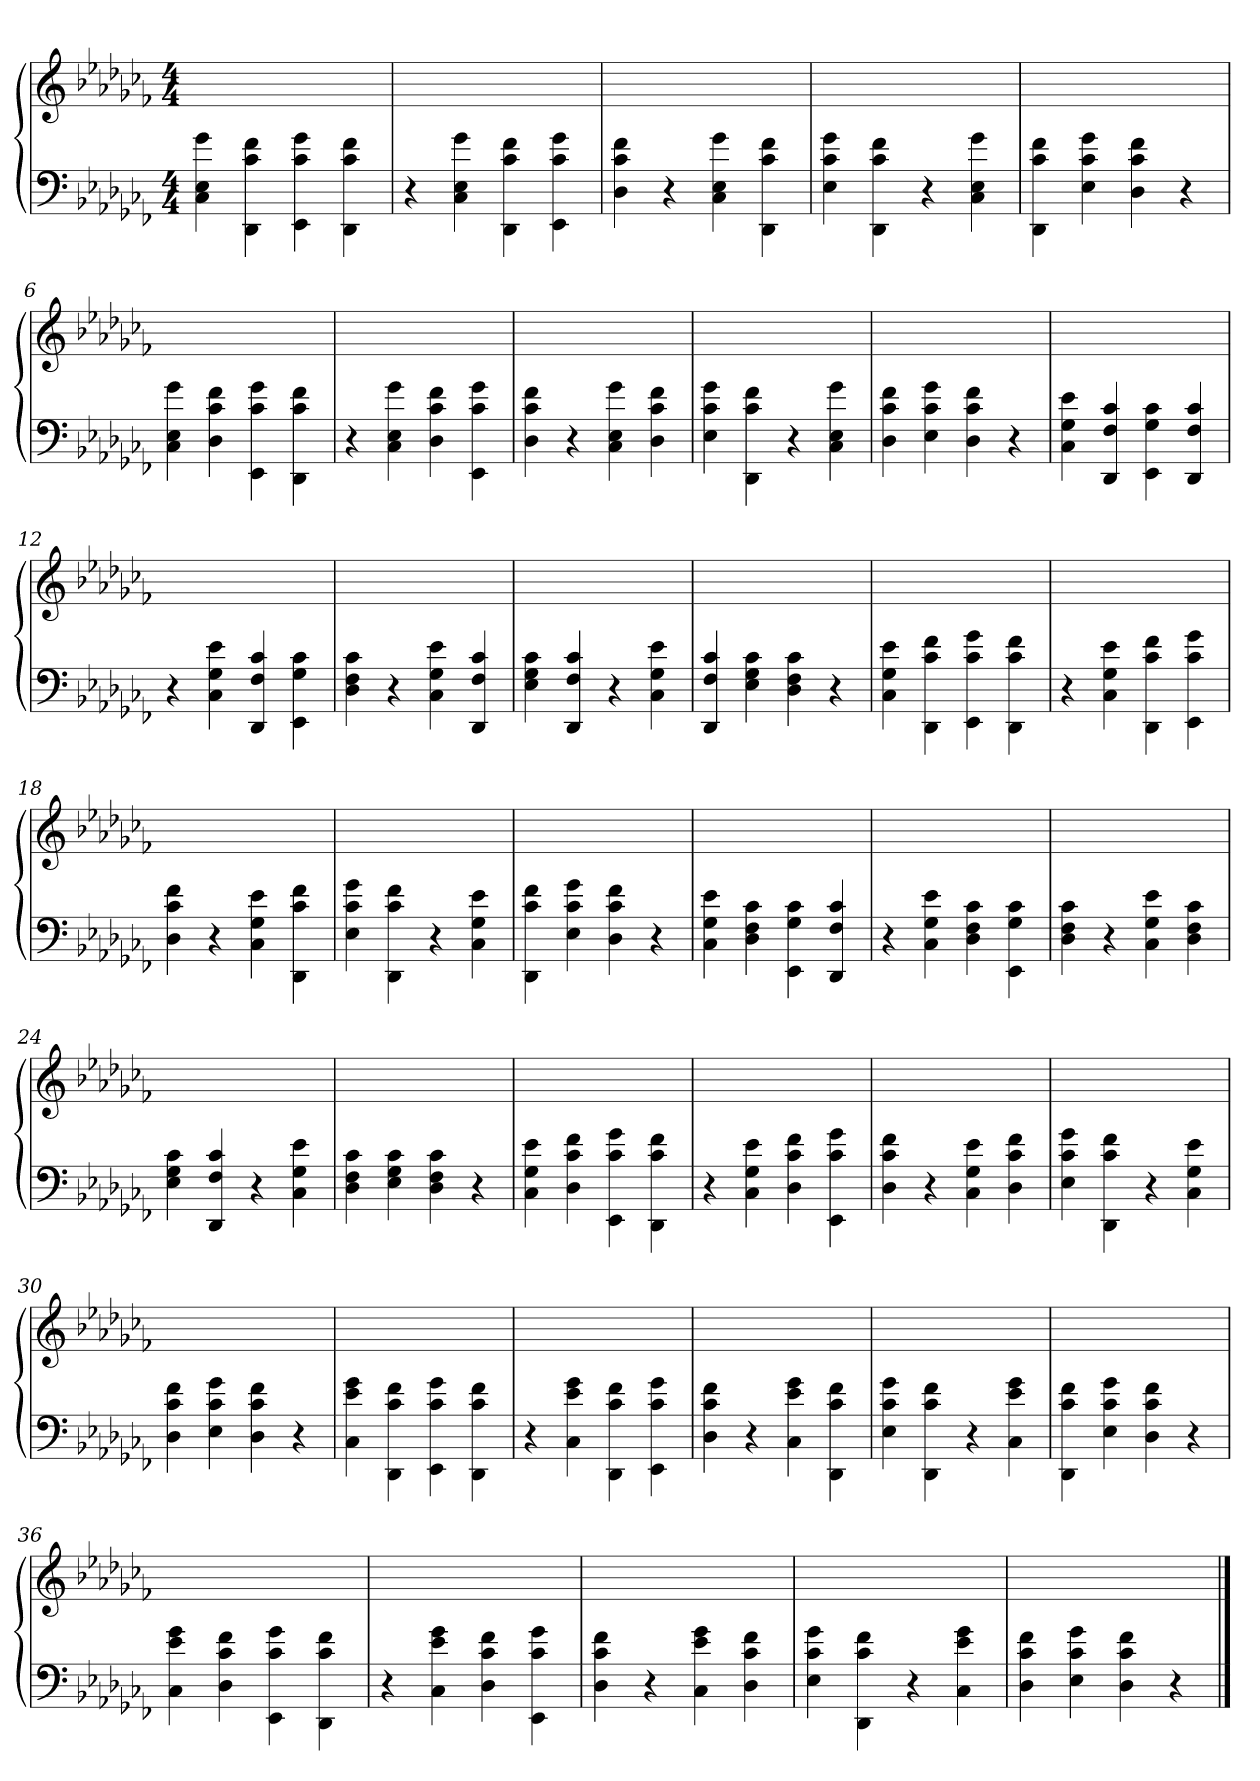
**kern	**kern
*part2	*part1
*staff2	*staff1
*clefF4	*clefG2
*k[b-e-a-d-g-c-f-]	*k[b-e-a-d-g-c-f-]
*C-:	*C-:
*M4/4	*M4/4
*MM60	*MM60
=1	=1
4C- 4E- 4g-	1ryy
4DD- 4c- 4f-	.
4EE- 4c- 4g-	.
4DD- 4c- 4f-	.
=2	=2
4r	1ryy
4C- 4E- 4g-	.
4DD- 4c- 4f-	.
4EE- 4c- 4g-	.
=3	=3
4D- 4c- 4f-	1ryy
4r	.
4C- 4E- 4g-	.
4DD- 4c- 4f-	.
=4	=4
4E- 4c- 4g-	1ryy
4DD- 4c- 4f-	.
4r	.
4C- 4E- 4g-	.
=5	=5
4DD- 4c- 4f-	1ryy
4E- 4c- 4g-	.
4D- 4c- 4f-	.
4r	.
=6	=6
4C- 4E- 4g-	1ryy
4D- 4c- 4f-	.
4EE- 4c- 4g-	.
4DD- 4c- 4f-	.
=7	=7
4r	1ryy
4C- 4E- 4g-	.
4D- 4c- 4f-	.
4EE- 4c- 4g-	.
=8	=8
4D- 4c- 4f-	1ryy
4r	.
4C- 4E- 4g-	.
4D- 4c- 4f-	.
=9	=9
4E- 4c- 4g-	1ryy
4DD- 4c- 4f-	.
4r	.
4C- 4E- 4g-	.
=10	=10
4D- 4c- 4f-	1ryy
4E- 4c- 4g-	.
4D- 4c- 4f-	.
4r	.
=11	=11
4C- 4G- 4e-	1ryy
4DD- 4F- 4c-	.
4EE- 4G- 4c-	.
4DD- 4F- 4c-	.
=12	=12
4r	1ryy
4C- 4G- 4e-	.
4DD- 4F- 4c-	.
4EE- 4G- 4c-	.
=13	=13
4D- 4F- 4c-	1ryy
4r	.
4C- 4G- 4e-	.
4DD- 4F- 4c-	.
=14	=14
4E- 4G- 4c-	1ryy
4DD- 4F- 4c-	.
4r	.
4C- 4G- 4e-	.
=15	=15
4DD- 4F- 4c-	1ryy
4E- 4G- 4c-	.
4D- 4F- 4c-	.
4r	.
=16	=16
4C- 4G- 4e-	1ryy
4DD- 4c- 4f-	.
4EE- 4c- 4g-	.
4DD- 4c- 4f-	.
=17	=17
4r	1ryy
4C- 4G- 4e-	.
4DD- 4c- 4f-	.
4EE- 4c- 4g-	.
=18	=18
4D- 4c- 4f-	1ryy
4r	.
4C- 4G- 4e-	.
4DD- 4c- 4f-	.
=19	=19
4E- 4c- 4g-	1ryy
4DD- 4c- 4f-	.
4r	.
4C- 4G- 4e-	.
=20	=20
4DD- 4c- 4f-	1ryy
4E- 4c- 4g-	.
4D- 4c- 4f-	.
4r	.
=21	=21
4C- 4G- 4e-	1ryy
4D- 4F- 4c-	.
4EE- 4G- 4c-	.
4DD- 4F- 4c-	.
=22	=22
4r	1ryy
4C- 4G- 4e-	.
4D- 4F- 4c-	.
4EE- 4G- 4c-	.
=23	=23
4D- 4F- 4c-	1ryy
4r	.
4C- 4G- 4e-	.
4D- 4F- 4c-	.
=24	=24
4E- 4G- 4c-	1ryy
4DD- 4F- 4c-	.
4r	.
4C- 4G- 4e-	.
=25	=25
4D- 4F- 4c-	1ryy
4E- 4G- 4c-	.
4D- 4F- 4c-	.
4r	.
=26	=26
4C- 4G- 4e-	1ryy
4D- 4c- 4f-	.
4EE- 4c- 4g-	.
4DD- 4c- 4f-	.
=27	=27
4r	1ryy
4C- 4G- 4e-	.
4D- 4c- 4f-	.
4EE- 4c- 4g-	.
=28	=28
4D- 4c- 4f-	1ryy
4r	.
4C- 4G- 4e-	.
4D- 4c- 4f-	.
=29	=29
4E- 4c- 4g-	1ryy
4DD- 4c- 4f-	.
4r	.
4C- 4G- 4e-	.
=30	=30
4D- 4c- 4f-	1ryy
4E- 4c- 4g-	.
4D- 4c- 4f-	.
4r	.
=31	=31
4C- 4e- 4g-	1ryy
4DD- 4c- 4f-	.
4EE- 4c- 4g-	.
4DD- 4c- 4f-	.
=32	=32
4r	1ryy
4C- 4e- 4g-	.
4DD- 4c- 4f-	.
4EE- 4c- 4g-	.
=33	=33
4D- 4c- 4f-	1ryy
4r	.
4C- 4e- 4g-	.
4DD- 4c- 4f-	.
=34	=34
4E- 4c- 4g-	1ryy
4DD- 4c- 4f-	.
4r	.
4C- 4e- 4g-	.
=35	=35
4DD- 4c- 4f-	1ryy
4E- 4c- 4g-	.
4D- 4c- 4f-	.
4r	.
=36	=36
4C- 4e- 4g-	1ryy
4D- 4c- 4f-	.
4EE- 4c- 4g-	.
4DD- 4c- 4f-	.
=37	=37
4r	1ryy
4C- 4e- 4g-	.
4D- 4c- 4f-	.
4EE- 4c- 4g-	.
=38	=38
4D- 4c- 4f-	1ryy
4r	.
4C- 4e- 4g-	.
4D- 4c- 4f-	.
=39	=39
4E- 4c- 4g-	1ryy
4DD- 4c- 4f-	.
4r	.
4C- 4e- 4g-	.
=40	=40
4D- 4c- 4f-	1ryy
4E- 4c- 4g-	.
4D- 4c- 4f-	.
4r	.
==	==
*-	*-
